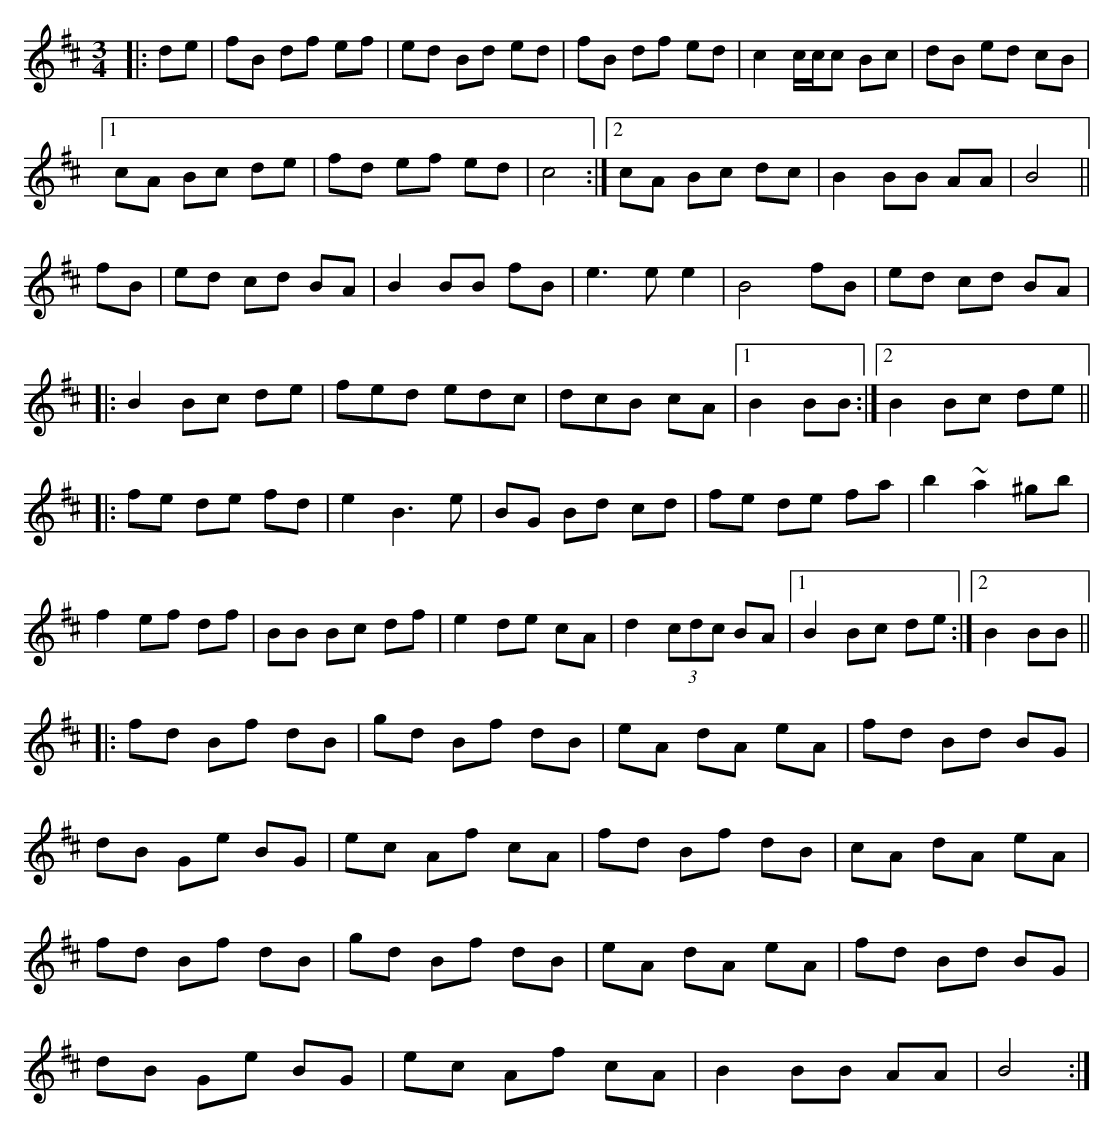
X:1
M:3/4
K:D
|:de|fB df ef|ed Bd ed|fB df ed|c2 c/c/c Bc|dB ed cB|
[1 cA Bc de|fd ef ed|c4:|2 cA Bc dc|B2 BB AA|B4||
fB|ed cd BA|B2 BB fB|e3ee2|B4fB|ed cd BA|
|:B2 Bc de|fed edc|dcB cA|1 B2BB:|2 B2Bc de||
|:fe de fd|e2B3e|BG Bd cd|fe de fa|b2 ~a2 ^gb|
f2 ef df|BB Bc df|e2 de cA|d2 (3cdc BA|1 B2 Bc de:|2 B2 BB||
|:fd Bf dB|gd Bf dB|eA dA eA|fd Bd BG|
dB Ge BG|ec Af cA|fd Bf dB|cA dA eA|
fd Bf dB|gd Bf dB|eA dA eA|fd Bd BG|
dB Ge BG|ec Af cA|B2BB AA|B4:|
